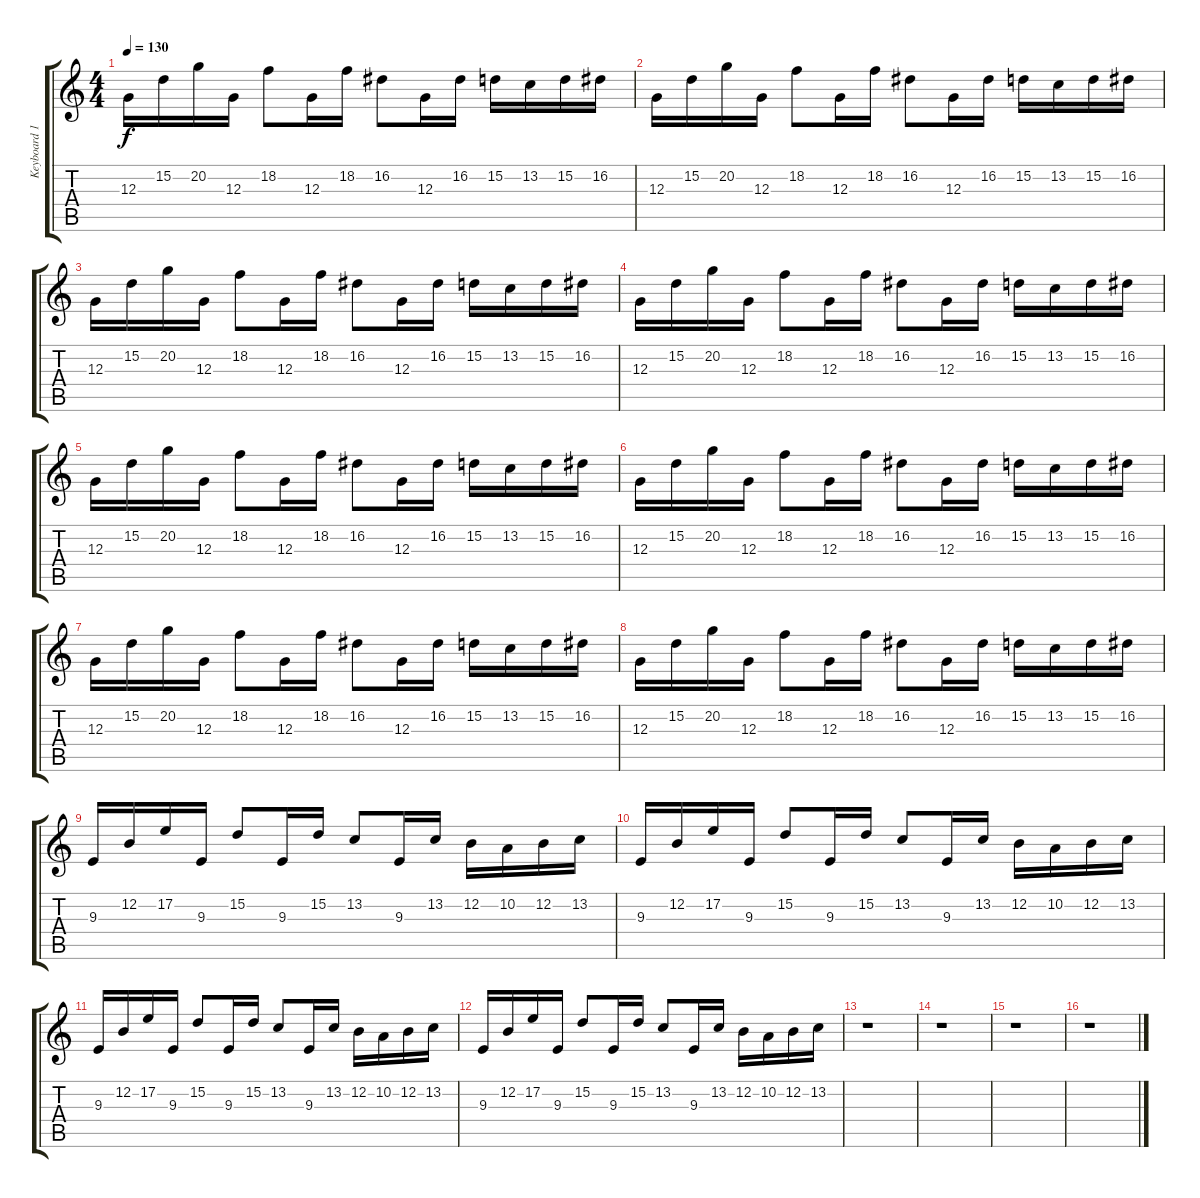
\track ("Keyboard 1." "Keyboard 1") {instrument stringensemble1}
\staff {score tabs}
\tuning (E4 B3 G3 D3 A2 E2) {hide}
\ts (4 4)
\tempo 130
\clef g2
\ks c
12.3.16{dy f} 15.2.16 20.2.16 12.3.16 18.2.8 12.3.16 18.2.16 16.2.8 12.3.16 16.2.16 15.2.16 13.2.16 15.2.16 16.2.16 |
12.3.16 15.2.16 20.2.16 12.3.16 18.2.8 12.3.16 18.2.16 16.2.8 12.3.16 16.2.16 15.2.16 13.2.16 15.2.16 16.2.16 |
12.3.16 15.2.16 20.2.16 12.3.16 18.2.8 12.3.16 18.2.16 16.2.8 12.3.16 16.2.16 15.2.16 13.2.16 15.2.16 16.2.16 |
12.3.16 15.2.16 20.2.16 12.3.16 18.2.8 12.3.16 18.2.16 16.2.8 12.3.16 16.2.16 15.2.16 13.2.16 15.2.16 16.2.16 |
12.3.16 15.2.16 20.2.16 12.3.16 18.2.8 12.3.16 18.2.16 16.2.8 12.3.16 16.2.16 15.2.16 13.2.16 15.2.16 16.2.16 |
12.3.16 15.2.16 20.2.16 12.3.16 18.2.8 12.3.16 18.2.16 16.2.8 12.3.16 16.2.16 15.2.16 13.2.16 15.2.16 16.2.16 |
12.3.16 15.2.16 20.2.16 12.3.16 18.2.8 12.3.16 18.2.16 16.2.8 12.3.16 16.2.16 15.2.16 13.2.16 15.2.16 16.2.16 |
12.3.16 15.2.16 20.2.16 12.3.16 18.2.8 12.3.16 18.2.16 16.2.8 12.3.16 16.2.16 15.2.16 13.2.16 15.2.16 16.2.16 |
9.3.16 12.2.16 17.2.16 9.3.16 15.2.8 9.3.16 15.2.16 13.2.8 9.3.16 13.2.16 12.2.16 10.2.16 12.2.16 13.2.16 |
9.3.16 12.2.16 17.2.16 9.3.16 15.2.8 9.3.16 15.2.16 13.2.8 9.3.16 13.2.16 12.2.16 10.2.16 12.2.16 13.2.16 |
9.3.16 12.2.16 17.2.16 9.3.16 15.2.8 9.3.16 15.2.16 13.2.8 9.3.16 13.2.16 12.2.16 10.2.16 12.2.16 13.2.16 |
9.3.16 12.2.16 17.2.16 9.3.16 15.2.8 9.3.16 15.2.16 13.2.8 9.3.16 13.2.16 12.2.16 10.2.16 12.2.16 13.2.16 |
r.1 |
r.1 |
r.1 |
r.1
